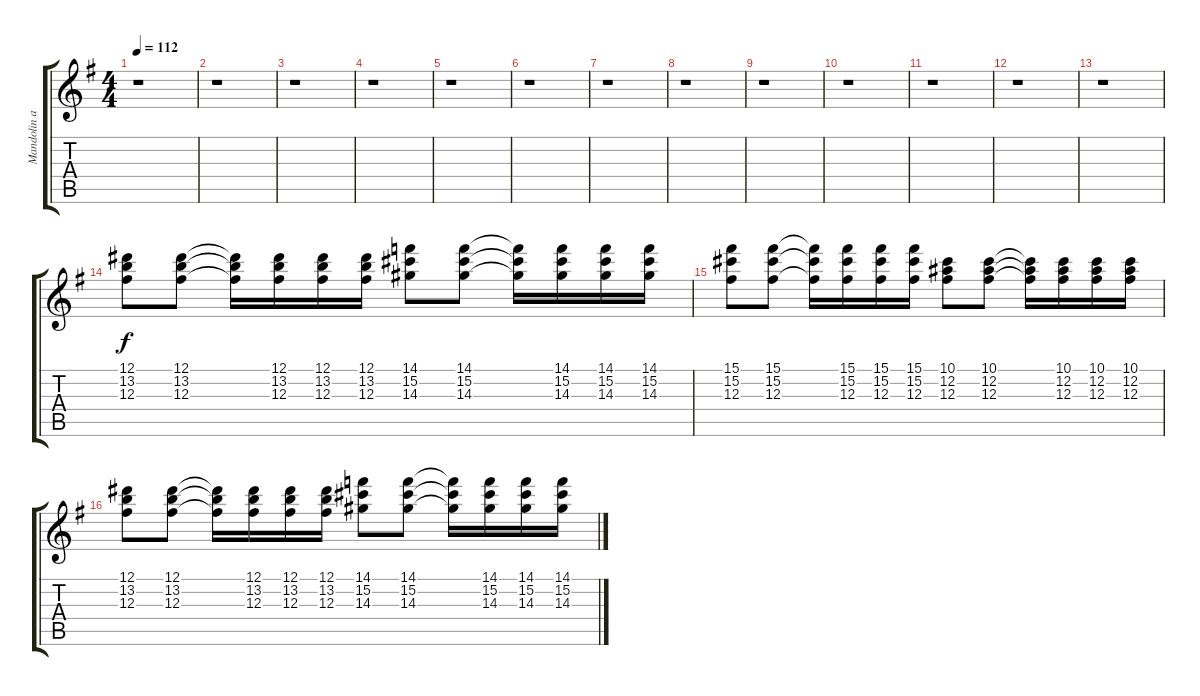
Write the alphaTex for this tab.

\track ("Mandolin arr. for Guitar" "Mandolin a") {instrument acousticguitarsteel}
\staff {score tabs}
\tuning (Eb4 Bb3 Gb3 Db3 Ab2 Eb2) {hide}
\ts (4 4)
\tempo 112
\clef g2
\ks g
r.1{dy f} |
r.1 |
r.1 |
r.1 |
r.1 |
r.1 |
r.1 |
r.1 |
r.1 |
r.1 |
r.1 |
r.1 |
r.1 |
(12.1 13.2 12.3).8 (12.1 13.2 12.3).8 (12.1{t} 13.2{t} 12.3{t}).16 (12.1 13.2 12.3).16 (12.1 13.2 12.3).16 (12.1 13.2 12.3).16 (14.1 15.2 14.3).8 (14.1 15.2 14.3).8 (14.1{t} 15.2{t} 14.3{t}).16 (14.1 15.2 14.3).16 (14.1 15.2 14.3).16 (14.1 15.2 14.3).16 |
(15.1 15.2 12.3).8 (15.1 15.2 12.3).8 (15.1{t} 15.2{t} 12.3{t}).16 (15.1 15.2 12.3).16 (15.1 15.2 12.3).16 (15.1 15.2 12.3).16 (10.1 12.2 12.3).8 (10.1 12.2 12.3).8 (10.1{t} 12.2{t} 12.3{t}).16 (10.1 12.2 12.3).16 (10.1 12.2 12.3).16 (10.1 12.2 12.3).16 |
(12.1 13.2 12.3).8 (12.1 13.2 12.3).8 (12.1{t} 13.2{t} 12.3{t}).16 (12.1 13.2 12.3).16 (12.1 13.2 12.3).16 (12.1 13.2 12.3).16 (14.1 15.2 14.3).8 (14.1 15.2 14.3).8 (14.1{t} 15.2{t} 14.3{t}).16 (14.1 15.2 14.3).16 (14.1 15.2 14.3).16 (14.1 15.2 14.3).16
